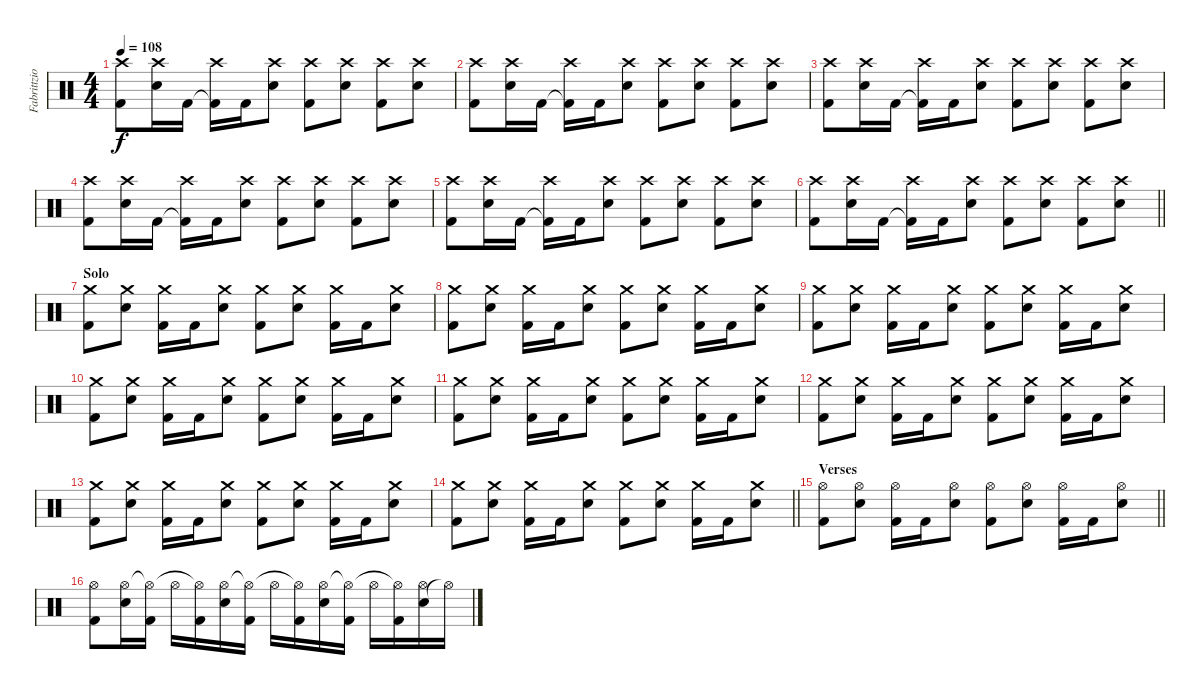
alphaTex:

\track ("Fabrittzio Moretti - Drums" "Fabrittzio") {instrument percussion}
\staff {score}
\articulation defaults
\ts (4 4)
\tempo 108
\clef neutral
\ks c
("Kick (hit) 2" "Crash high (hit)").8{dy f} ("Electric Snare (hit)" "Crash high (hit)").16 "Kick (hit) 2".16 ("Kick (hit) 2"{t} "Crash high (hit)").16 "Kick (hit) 2".16 ("Electric Snare (hit)" "Crash high (hit)").8 ("Kick (hit) 2" "Crash high (hit)").8 ("Electric Snare (hit)" "Crash high (hit)").8 ("Kick (hit) 2" "Crash high (hit)").8 ("Electric Snare (hit)" "Crash high (hit)").8 |
("Kick (hit) 2" "Crash high (hit)").8 ("Electric Snare (hit)" "Crash high (hit)").16 "Kick (hit) 2".16 ("Kick (hit) 2"{t} "Crash high (hit)").16 "Kick (hit) 2".16 ("Electric Snare (hit)" "Crash high (hit)").8 ("Kick (hit) 2" "Crash high (hit)").8 ("Electric Snare (hit)" "Crash high (hit)").8 ("Kick (hit) 2" "Crash high (hit)").8 ("Electric Snare (hit)" "Crash high (hit)").8 |
("Kick (hit) 2" "Crash high (hit)").8 ("Electric Snare (hit)" "Crash high (hit)").16 "Kick (hit) 2".16 ("Kick (hit) 2"{t} "Crash high (hit)").16 "Kick (hit) 2".16 ("Electric Snare (hit)" "Crash high (hit)").8 ("Kick (hit) 2" "Crash high (hit)").8 ("Electric Snare (hit)" "Crash high (hit)").8 ("Kick (hit) 2" "Crash high (hit)").8 ("Electric Snare (hit)" "Crash high (hit)").8 |
("Kick (hit) 2" "Crash high (hit)").8 ("Electric Snare (hit)" "Crash high (hit)").16 "Kick (hit) 2".16 ("Kick (hit) 2"{t} "Crash high (hit)").16 "Kick (hit) 2".16 ("Electric Snare (hit)" "Crash high (hit)").8 ("Kick (hit) 2" "Crash high (hit)").8 ("Electric Snare (hit)" "Crash high (hit)").8 ("Kick (hit) 2" "Crash high (hit)").8 ("Electric Snare (hit)" "Crash high (hit)").8 |
("Kick (hit) 2" "Crash high (hit)").8 ("Electric Snare (hit)" "Crash high (hit)").16 "Kick (hit) 2".16 ("Kick (hit) 2"{t} "Crash high (hit)").16 "Kick (hit) 2".16 ("Electric Snare (hit)" "Crash high (hit)").8 ("Kick (hit) 2" "Crash high (hit)").8 ("Electric Snare (hit)" "Crash high (hit)").8 ("Kick (hit) 2" "Crash high (hit)").8 ("Electric Snare (hit)" "Crash high (hit)").8 |
\barLineRight lightlight
("Kick (hit) 2" "Crash high (hit)").8 ("Electric Snare (hit)" "Crash high (hit)").16 "Kick (hit) 2".16 ("Kick (hit) 2"{t} "Crash high (hit)").16 "Kick (hit) 2".16 ("Electric Snare (hit)" "Crash high (hit)").8 ("Kick (hit) 2" "Crash high (hit)").8 ("Electric Snare (hit)" "Crash high (hit)").8 ("Kick (hit) 2" "Crash high (hit)").8 ("Electric Snare (hit)" "Crash high (hit)").8 |
\section ("" "Solo")
("Kick (hit) 2" "Crash medium (hit)").8 ("Electric Snare (hit)" "Crash medium (hit)").8 ("Kick (hit) 2" "Crash medium (hit)").16 "Kick (hit) 2".16 ("Electric Snare (hit)" "Crash medium (hit)").8 ("Kick (hit) 2" "Crash medium (hit)").8 ("Electric Snare (hit)" "Crash medium (hit)").8 ("Kick (hit) 2" "Crash medium (hit)").16 "Kick (hit) 2".16 ("Electric Snare (hit)" "Crash medium (hit)").8 |
("Kick (hit) 2" "Crash medium (hit)").8 ("Electric Snare (hit)" "Crash medium (hit)").8 ("Kick (hit) 2" "Crash medium (hit)").16 "Kick (hit) 2".16 ("Electric Snare (hit)" "Crash medium (hit)").8 ("Kick (hit) 2" "Crash medium (hit)").8 ("Electric Snare (hit)" "Crash medium (hit)").8 ("Kick (hit) 2" "Crash medium (hit)").16 "Kick (hit) 2".16 ("Electric Snare (hit)" "Crash medium (hit)").8 |
("Kick (hit) 2" "Crash medium (hit)").8 ("Electric Snare (hit)" "Crash medium (hit)").8 ("Kick (hit) 2" "Crash medium (hit)").16 "Kick (hit) 2".16 ("Electric Snare (hit)" "Crash medium (hit)").8 ("Kick (hit) 2" "Crash medium (hit)").8 ("Electric Snare (hit)" "Crash medium (hit)").8 ("Kick (hit) 2" "Crash medium (hit)").16 "Kick (hit) 2".16 ("Electric Snare (hit)" "Crash medium (hit)").8 |
("Kick (hit) 2" "Crash medium (hit)").8 ("Electric Snare (hit)" "Crash medium (hit)").8 ("Kick (hit) 2" "Crash medium (hit)").16 "Kick (hit) 2".16 ("Electric Snare (hit)" "Crash medium (hit)").8 ("Kick (hit) 2" "Crash medium (hit)").8 ("Electric Snare (hit)" "Crash medium (hit)").8 ("Kick (hit) 2" "Crash medium (hit)").16 "Kick (hit) 2".16 ("Electric Snare (hit)" "Crash medium (hit)").8 |
("Kick (hit) 2" "Crash medium (hit)").8 ("Electric Snare (hit)" "Crash medium (hit)").8 ("Kick (hit) 2" "Crash medium (hit)").16 "Kick (hit) 2".16 ("Electric Snare (hit)" "Crash medium (hit)").8 ("Kick (hit) 2" "Crash medium (hit)").8 ("Electric Snare (hit)" "Crash medium (hit)").8 ("Kick (hit) 2" "Crash medium (hit)").16 "Kick (hit) 2".16 ("Electric Snare (hit)" "Crash medium (hit)").8 |
("Kick (hit) 2" "Crash medium (hit)").8 ("Electric Snare (hit)" "Crash medium (hit)").8 ("Kick (hit) 2" "Crash medium (hit)").16 "Kick (hit) 2".16 ("Electric Snare (hit)" "Crash medium (hit)").8 ("Kick (hit) 2" "Crash medium (hit)").8 ("Electric Snare (hit)" "Crash medium (hit)").8 ("Kick (hit) 2" "Crash medium (hit)").16 "Kick (hit) 2".16 ("Electric Snare (hit)" "Crash medium (hit)").8 |
("Kick (hit) 2" "Crash medium (hit)").8 ("Electric Snare (hit)" "Crash medium (hit)").8 ("Kick (hit) 2" "Crash medium (hit)").16 "Kick (hit) 2".16 ("Electric Snare (hit)" "Crash medium (hit)").8 ("Kick (hit) 2" "Crash medium (hit)").8 ("Electric Snare (hit)" "Crash medium (hit)").8 ("Kick (hit) 2" "Crash medium (hit)").16 "Kick (hit) 2".16 ("Electric Snare (hit)" "Crash medium (hit)").8 |
\barLineRight lightlight
("Kick (hit) 2" "Crash medium (hit)").8 ("Electric Snare (hit)" "Crash medium (hit)").8 ("Kick (hit) 2" "Crash medium (hit)").16 "Kick (hit) 2".16 ("Electric Snare (hit)" "Crash medium (hit)").8 ("Kick (hit) 2" "Crash medium (hit)").8 ("Electric Snare (hit)" "Crash medium (hit)").8 ("Kick (hit) 2" "Crash medium (hit)").16 "Kick (hit) 2".16 ("Electric Snare (hit)" "Crash medium (hit)").8 |
\section ("" "Verses")
\barLineRight lightlight
("Kick (hit) 2" "Hi-Hat (open)").8 ("Electric Snare (hit)" "Hi-Hat (open)").8 ("Kick (hit) 2" "Hi-Hat (open)").16 "Kick (hit) 2".16 ("Electric Snare (hit)" "Hi-Hat (open)").8 ("Kick (hit) 2" "Hi-Hat (open)").8 ("Electric Snare (hit)" "Hi-Hat (open)").8 ("Kick (hit) 2" "Hi-Hat (open)").16 "Kick (hit) 2".16 ("Electric Snare (hit)" "Hi-Hat (open)").8 |
("Kick (hit) 2" "Hi-Hat (open)").8 ("Electric Snare (hit)" "Hi-Hat (open)").16 ("Kick (hit) 2" "Hi-Hat (open)"{t}).16 "Hi-Hat (open)".16 ("Kick (hit) 2" "Hi-Hat (open)"{t}).16 ("Electric Snare (hit)" "Hi-Hat (open)").16 ("Kick (hit) 2" "Hi-Hat (open)"{t}).16 "Hi-Hat (open)".16 ("Kick (hit) 2" "Hi-Hat (open)"{t}).16 ("Electric Snare (hit)" "Hi-Hat (open)").16 ("Kick (hit) 2" "Hi-Hat (open)"{t}).16 "Hi-Hat (open)".16 ("Kick (hit) 2" "Hi-Hat (open)"{t}).16 ("Electric Snare (hit)" "Hi-Hat (open)").16 "Hi-Hat (open)"{t}.16
